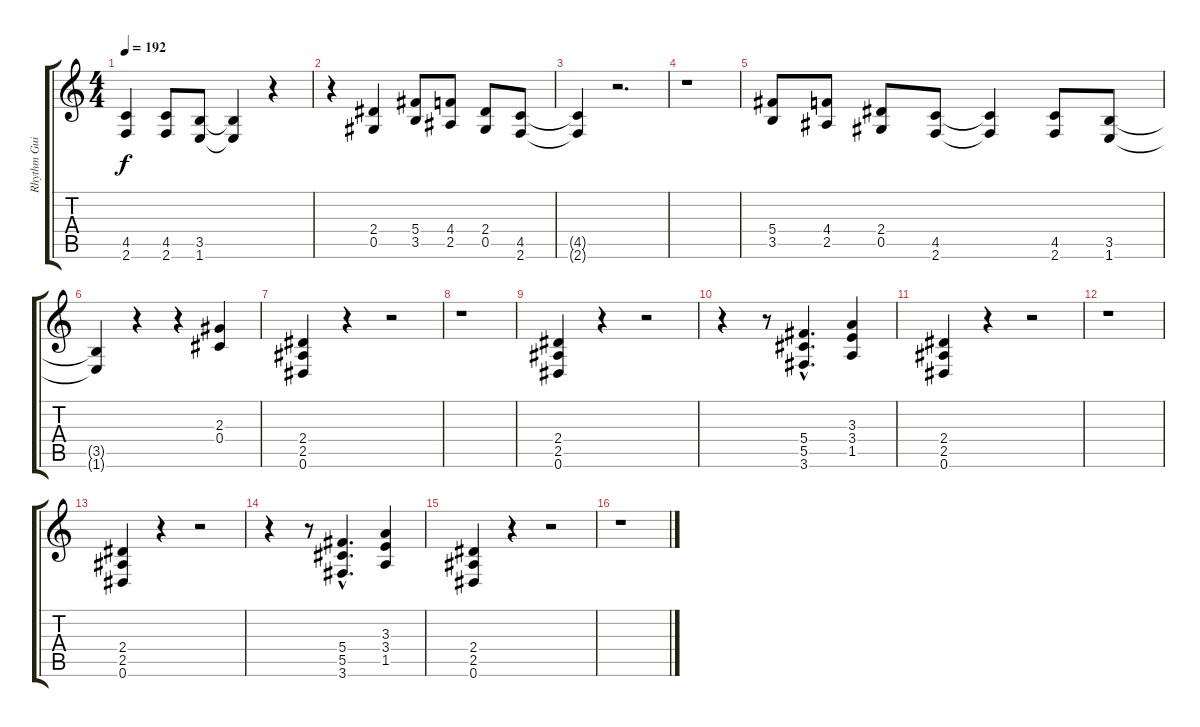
\track ("Rhythm Guitar" "Rhythm Gui") {instrument overdrivenguitar}
\staff {score tabs}
\tuning (Eb4 Bb3 Gb3 Db3 Ab2 Eb2) {hide}
\ts (4 4)
\tempo 192
\clef g2
\ks c
(4.5{t} 2.6{t}).4{dy f} (4.5 2.6).8 (3.5 1.6).8 (3.5{t} 1.6{t}).4 r.4 |
r.4 (2.4 0.5).4 (5.4 3.5).8 (4.4 2.5).8 (2.4 0.5).8 (4.5 2.6).8 |
(4.5{t} 2.6{t}).4 r.2{d} |
r.1 |
(5.4 3.5).8 (4.4 2.5).8 (2.4 0.5).8 (4.5 2.6).8 (4.5{t} 2.6{t}).4 (4.5 2.6).8 (3.5 1.6).8 |
(3.5{t} 1.6{t}).4 r.4 r.4 (2.3 0.4).4 |
(2.4 2.5 0.6).4 r.4 r.2 |
r.1 |
(2.4 2.5 0.6).4 r.4 r.2 |
r.4 r.8 (5.4{hac} 5.5{hac} 3.6{hac}).4{d} (3.3 3.4 1.5).4 |
(2.4 2.5 0.6).4 r.4 r.2 |
r.1 |
(2.4 2.5 0.6).4 r.4 r.2 |
r.4 r.8 (5.4{hac} 5.5{hac} 3.6{hac}).4{d} (3.3 3.4 1.5).4 |
(2.4 2.5 0.6).4 r.4 r.2 |
r.1
